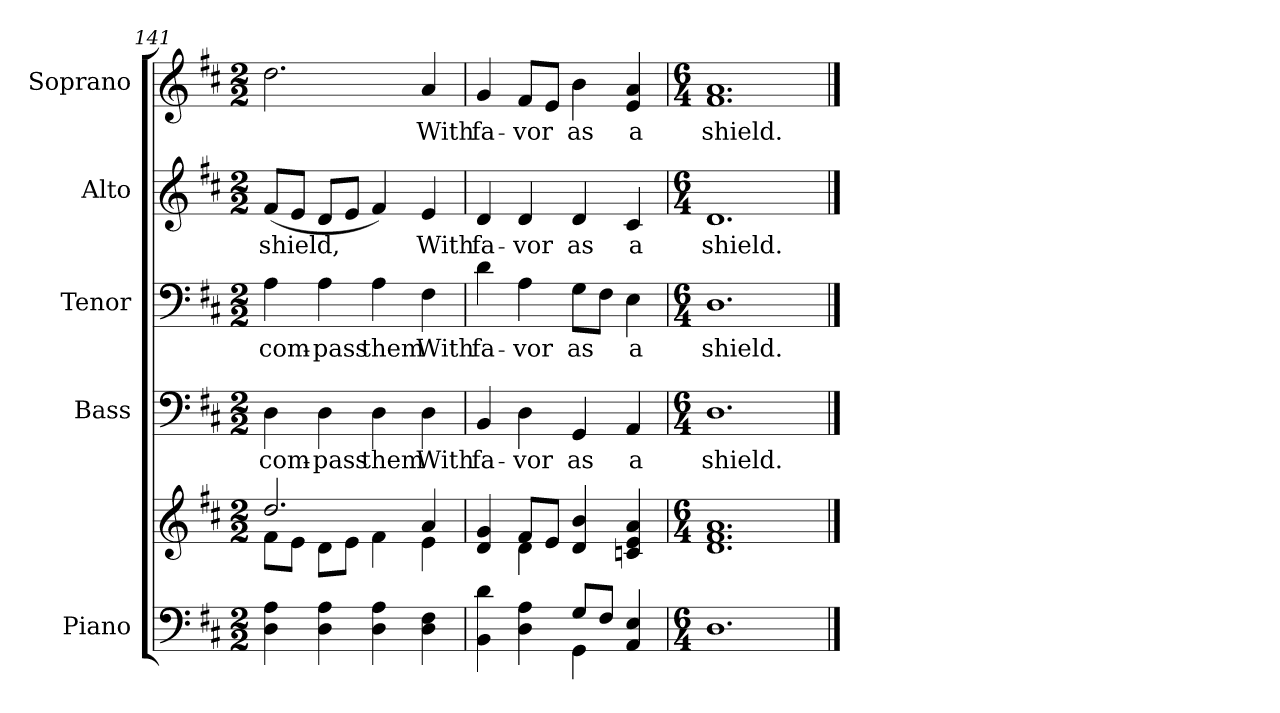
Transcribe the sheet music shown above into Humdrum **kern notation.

**kern	**kern	**kern	**text	**kern	**text	**kern	**text	**kern	**text
*part5	*part5	*part4	*part4	*part3	*part3	*part2	*part2	*part1	*part1
*staff6	*staff5	*staff4	*staff4	*staff3	*staff3	*staff2	*staff2	*staff1	*staff1
*I"Piano	*	*I"Bass	*	*I"Tenor	*	*I"Alto	*	*I"Soprano	*
*I'Pno.	*	*I'B.	*	*I'T.	*	*I'A.	*	*I'S.	*
!!LO:PB:g=z
*clefF4	*clefG2	*clefF4	*	*clefF4	*	*clefG2	*	*clefG2	*
*k[f#c#]	*k[f#c#]	*k[f#c#]	*	*k[f#c#]	*	*k[f#c#]	*	*k[f#c#]	*
*D:	*D:	*D:	*	*D:	*	*D:	*	*D:	*
*M2/2	*M2/2	*M2/2	*	*M2/2	*	*M2/2	*	*M2/2	*
=141	=141	=141	=141	=141	=141	=141	=141	=141	=141
*	*^	*	*	*	*	*	*	*	*
!	!	!	!	!LO:LY:b:color=#000000	!	!	!	!	!	!
!	!	!	!	!	!	!LO:LY:b:color=#000000	!	!	!	!
!	!	!	!	!	!	!	!	!LO:LY:b:color=#000000	!	!
4Di\ 4Ai	2.ddi/	8f#i\L	4Di\	com-	4Ai\	com-	(8f#i/L	shield,	2.ddi\	.
.	.	8ei\J	.	.	.	.	8ei/J	.	.	.
!	!	!	!	!LO:LY:b:color=#000000	!	!	!	!	!	!
!	!	!	!	!	!	!LO:LY:b:color=#000000	!	!	!	!
4Di\ 4Ai	.	8di\L	4Di\	-pass	4Ai\	-pass	8di/L	.	.	.
.	.	8ei\J	.	.	.	.	8ei/J	.	.	.
!	!	!	!	!LO:LY:b:color=#000000	!	!	!	!	!	!
!	!	!	!	!	!	!LO:LY:b:color=#000000	!	!	!	!
4Di\ 4Ai	.	4f#i\	4Di\	them	4Ai\	them	4f#i/)	.	.	.
!	!	!	!	!LO:LY:b:color=#000000	!	!	!	!	!	!
!	!	!	!	!	!	!LO:LY:b:color=#000000	!	!	!	!
!	!	!	!	!	!	!	!	!LO:LY:b:color=#000000	!	!
!	!	!	!	!	!	!	!	!	!	!LO:LY:b:color=#000000
4Di\ 4F#i	4ai/	4ei\	4Di\	With	4F#i\	With	4ei/	With	4ai/	With
=142	=142	=142	=142	=142	=142	=142	=142	=142	=142	=142
*^	*	*	*	*	*	*	*	*	*	*
!	!	!	!	!	!LO:LY:b:color=#000000	!	!	!	!	!	!
!	!	!	!	!	!	!	!LO:LY:b:color=#000000	!	!	!	!
!	!	!	!	!	!	!	!	!	!LO:LY:b:color=#000000	!	!
!	!	!	!	!	!	!	!	!	!	!	!LO:LY:b:color=#000000
4BBi\ 4di	2ryy	4di/ 4gi	4ryy	4BBi/	fa-	4di\	fa-	4di/	fa-	4gi/	fa-
!	!	!	!	!	!LO:LY:b:color=#000000	!	!	!	!	!	!
!	!	!	!	!	!	!	!LO:LY:b:color=#000000	!	!	!	!
!	!	!	!	!	!	!	!	!	!LO:LY:b:color=#000000	!	!
!	!	!	!	!	!	!	!	!	!	!	!LO:LY:b:color=#000000
4Di\ 4Ai	.	8f#i/L	4di\	4Di\	-vor	4Ai\	-vor	4di/	-vor	8f#i/L	-vor
.	.	8ei/J	.	.	.	.	.	.	.	8ei/J	.
!	!	!	!	!	!LO:LY:b:color=#000000	!	!	!	!	!	!
!	!	!	!	!	!	!	!LO:LY:b:color=#000000	!	!	!	!
!	!	!	!	!	!	!	!	!	!LO:LY:b:color=#000000	!	!
!	!	!	!	!	!	!	!	!	!	!	!LO:LY:b:color=#000000
8Gi/L	4GGi\	4di/ 4bi	2ryy	4GGi/	as	8Gi\L	as	4di/	as	4bi\	as
8F#i/J	.	.	.	.	.	8F#i\J	.	.	.	.	.
!	!	!	!	!	!LO:LY:b:color=#000000	!	!	!	!	!	!
!	!	!	!	!	!	!	!LO:LY:b:color=#000000	!	!	!	!
!	!	!	!	!	!	!	!	!	!LO:LY:b:color=#000000	!	!
!	!	!	!	!	!	!	!	!	!	!	!LO:LY:b:color=#000000
4AAi/ 4Ei	4ryy	4cni/ 4ei 4ai	.	4AAi/	a	4Ei\	a	4c#i/	a	4ei/ 4ai	a
*v	*v	*	*	*	*	*	*	*	*	*	*
*	*v	*v	*	*	*	*	*	*	*	*
=143	=143	=143	=143	=143	=143	=143	=143	=143	=143
*M6/4	*M6/4	*M6/4	*	*M6/4	*	*M6/4	*	*M6/4	*
*^	*	*	*	*	*	*	*	*	*
!	!	!	!	!LO:LY:b:color=#000000	!	!	!	!	!	!
*v	*v	*	*	*	*	*	*	*	*	*
*^	*	*	*	*	*	*	*	*	*
!	!	!	!	!	!	!LO:LY:b:color=#000000	!	!	!	!
*v	*v	*	*	*	*	*	*	*	*	*
*^	*	*	*	*	*	*	*	*	*
!	!	!	!	!	!	!	!	!LO:LY:b:color=#000000	!	!
*v	*v	*	*	*	*	*	*	*	*	*
*^	*	*	*	*	*	*	*	*	*
!	!	!	!	!	!	!	!	!	!	!LO:LY:b:color=#000000
*v	*v	*	*	*	*	*	*	*	*	*
1.Di	1.di 1.f#i 1.ai	1.Di	shield.	1.Di	shield.	1.di	shield.	1.f#i 1.ai	shield.
==	==	==	==	==	==	==	==	==	==
*-	*-	*-	*-	*-	*-	*-	*-	*-	*-
